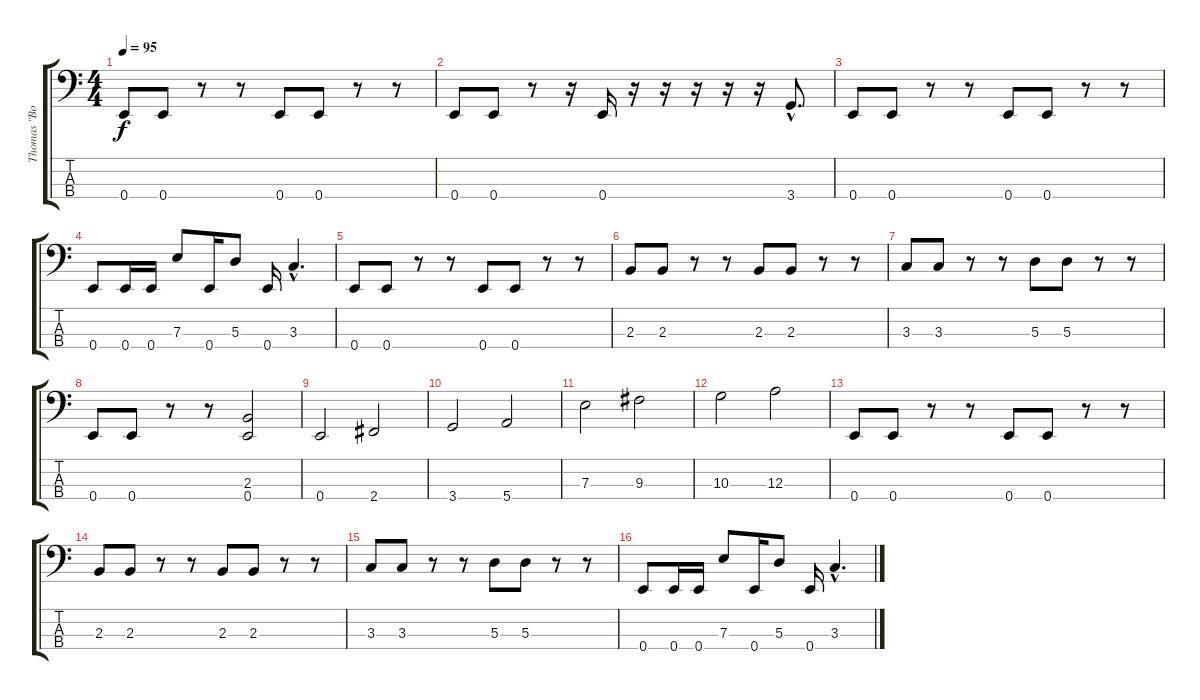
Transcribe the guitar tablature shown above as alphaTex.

\track ("Thomas \"Bodo\" Smuszynski - bass" "Thomas \"Bo") {instrument slapbass1}
\staff {score tabs}
\tuning (G2 D2 A1 E1) {hide}
\ts (4 4)
\tempo 95
\clef f4
\ks c
0.4.8{dy f} 0.4.8 r.8 r.8 0.4.8 0.4.8 r.8 r.8 |
0.4.8 0.4.8 r.8 r.16 0.4.16 r.16 r.16 r.16 r.16 r.16 3.4{hac}.8{d} |
0.4.8 0.4.8 r.8 r.8 0.4.8 0.4.8 r.8 r.8 |
0.4.8 0.4.16 0.4.16 7.3.8 0.4.16 5.3.8 0.4.16 3.3{hac}.4{d} |
0.4.8 0.4.8 r.8 r.8 0.4.8 0.4.8 r.8 r.8 |
2.3.8 2.3.8 r.8 r.8 2.3.8 2.3.8 r.8 r.8 |
3.3.8 3.3.8 r.8 r.8 5.3.8 5.3.8 r.8 r.8 |
0.4.8 0.4.8 r.8 r.8 (2.3 0.4).2 |
0.4.2 2.4.2 |
3.4.2 5.4.2 |
7.3.2 9.3.2 |
10.3.2 12.3.2 |
0.4.8 0.4.8 r.8 r.8 0.4.8 0.4.8 r.8 r.8 |
2.3.8 2.3.8 r.8 r.8 2.3.8 2.3.8 r.8 r.8 |
3.3.8 3.3.8 r.8 r.8 5.3.8 5.3.8 r.8 r.8 |
0.4.8 0.4.16 0.4.16 7.3.8 0.4.16 5.3.8 0.4.16 3.3{hac}.4{d}
